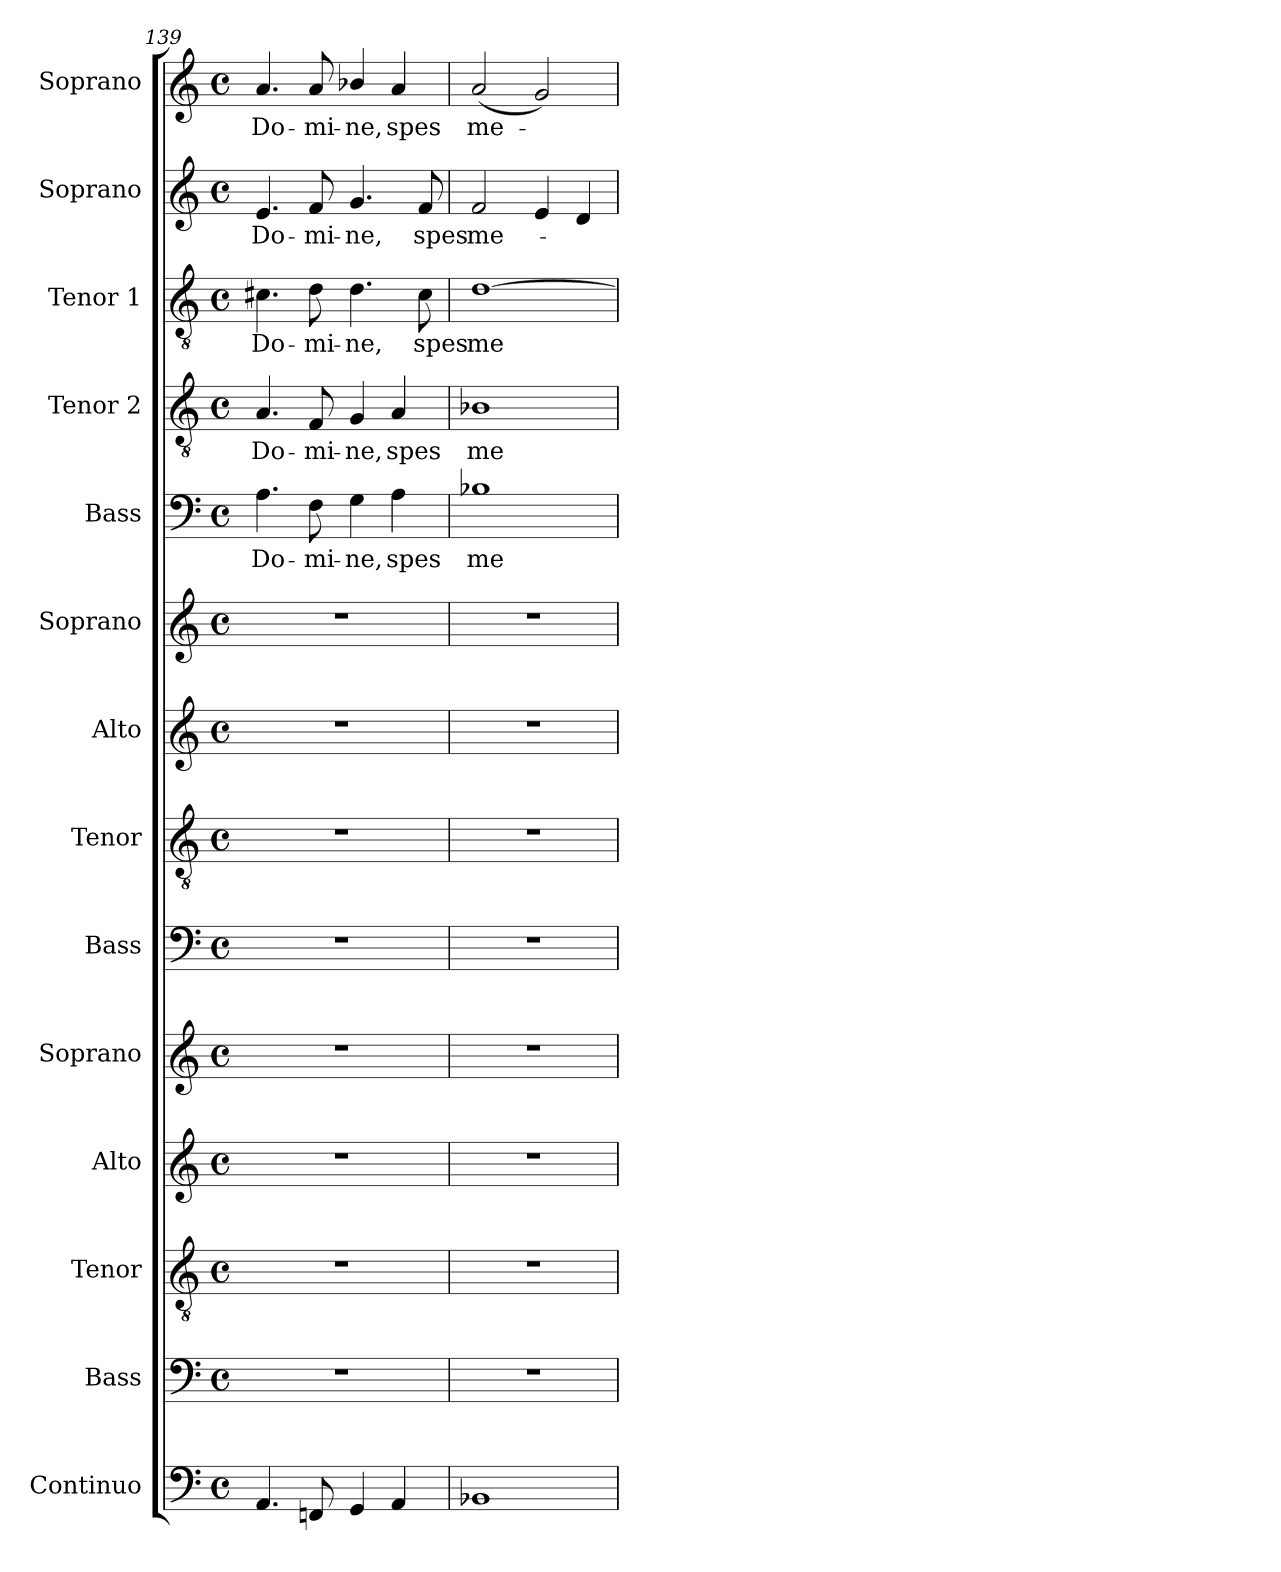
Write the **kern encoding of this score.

**kern	**kern	**kern	**kern	**kern	**kern	**kern	**kern	**kern	**kern	**text	**kern	**text	**kern	**text	**kern	**text	**kern	**text
*part14	*part13	*part12	*part11	*part10	*part9	*part8	*part7	*part6	*part5	*part5	*part4	*part4	*part3	*part3	*part2	*part2	*part1	*part1
*staff14	*staff13	*staff12	*staff11	*staff10	*staff9	*staff8	*staff7	*staff6	*staff5	*staff5	*staff4	*staff4	*staff3	*staff3	*staff2	*staff2	*staff1	*staff1
*I"Continuo	*I"Bass	*I"Tenor	*I"Alto	*I"Soprano	*I"Bass	*I"Tenor	*I"Alto	*I"Soprano	*I"Bass	*	*I"Tenor 2	*	*I"Tenor 1	*	*I"Soprano	*	*I"Soprano	*
*I'Cont.	*I'B.	*I'T.	*I'A.	*I'S.	*I'B.	*I'T.	*I'A.	*I'S.	*I'B.	*	*I'T2.	*	*I'T1.	*	*I'S.	*	*I'S.	*
*clefF4	*clefF4	*clefGv2	*clefG2	*clefG2	*clefF4	*clefGv2	*clefG2	*clefG2	*clefF4	*	*clefGv2	*	*clefGv2	*	*clefG2	*	*clefG2	*
*	*	*ITrd7c12	*	*	*	*ITrd7c12	*	*	*	*	*ITrd7c12	*	*ITrd7c12	*	*	*	*	*
*k[]	*k[]	*k[]	*k[]	*k[]	*k[]	*k[]	*k[]	*k[]	*k[]	*	*k[]	*	*k[]	*	*k[]	*	*k[]	*
*C:	*C:	*C:	*C:	*C:	*C:	*C:	*C:	*C:	*C:	*	*C:	*	*C:	*	*C:	*	*C:	*
*M4/4	*M4/4	*M4/4	*M4/4	*M4/4	*M4/4	*M4/4	*M4/4	*M4/4	*M4/4	*	*M4/4	*	*M4/4	*	*M4/4	*	*M4/4	*
*met(c)	*met(c)	*met(c)	*met(c)	*met(c)	*met(c)	*met(c)	*met(c)	*met(c)	*met(c)	*	*met(c)	*	*met(c)	*	*met(c)	*	*met(c)	*
=139	=139	=139	=139	=139	=139	=139	=139	=139	=139	=139	=139	=139	=139	=139	=139	=139	=139	=139
!	!	!	!	!	!	!	!	!	!	!LO:LY:b:color=#000000	!	!	!	!	!	!	!	!
!	!	!	!	!	!	!	!	!	!	!	!	!LO:LY:b:color=#000000	!	!	!	!	!	!
!	!	!	!	!	!	!	!	!	!	!	!	!	!	!LO:LY:b:color=#000000	!	!	!	!
!	!	!	!	!	!	!	!	!	!	!	!	!	!	!	!	!LO:LY:b:color=#000000	!	!
!	!	!	!	!	!	!	!	!	!	!	!	!	!	!	!	!	!	!LO:LY:b:color=#000000
4.AAi/	1r	1r	1r	1r	1r	1r	1r	1r	4.Ai\	Do-	4.AAi/	Do-	4.C#Xi\	Do-	4.ei/	Do-	4.ai/	Do-
!	!	!	!	!	!	!	!	!	!	!LO:LY:b:color=#000000	!	!	!	!	!	!	!	!
!	!	!	!	!	!	!	!	!	!	!	!	!LO:LY:b:color=#000000	!	!	!	!	!	!
!	!	!	!	!	!	!	!	!	!	!	!	!	!	!LO:LY:b:color=#000000	!	!	!	!
!	!	!	!	!	!	!	!	!	!	!	!	!	!	!	!	!LO:LY:b:color=#000000	!	!
!	!	!	!	!	!	!	!	!	!	!	!	!	!	!	!	!	!	!LO:LY:b:color=#000000
8FFni/	.	.	.	.	.	.	.	.	8Fi\	-mi-	8FFi/	-mi-	8Di\	-mi-	8fi/	-mi-	8ai/	-mi-
!	!	!	!	!	!	!	!	!	!	!LO:LY:b:color=#000000	!	!	!	!	!	!	!	!
!	!	!	!	!	!	!	!	!	!	!	!	!LO:LY:b:color=#000000	!	!	!	!	!	!
!	!	!	!	!	!	!	!	!	!	!	!	!	!	!LO:LY:b:color=#000000	!	!	!	!
!	!	!	!	!	!	!	!	!	!	!	!	!	!	!	!	!LO:LY:b:color=#000000	!	!
!	!	!	!	!	!	!	!	!	!	!	!	!	!	!	!	!	!	!LO:LY:b:color=#000000
4GGi/	.	.	.	.	.	.	.	.	4Gi\	-ne,	4GGi/	-ne,	4.Di\	-ne,	4.gi/	-ne,	4b-Xi/	-ne,
!	!	!	!	!	!	!	!	!	!	!LO:LY:b:color=#000000	!	!	!	!	!	!	!	!
!	!	!	!	!	!	!	!	!	!	!	!	!LO:LY:b:color=#000000	!	!	!	!	!	!
!	!	!	!	!	!	!	!	!	!	!	!	!	!	!	!	!	!	!LO:LY:b:color=#000000
4AAi/	.	.	.	.	.	.	.	.	4Ai\	spes	4AAi/	spes	.	.	.	.	4ai/	spes
!	!	!	!	!	!	!	!	!	!	!	!	!	!	!LO:LY:b:color=#000000	!	!	!	!
!	!	!	!	!	!	!	!	!	!	!	!	!	!	!	!	!LO:LY:b:color=#000000	!	!
.	.	.	.	.	.	.	.	.	.	.	.	.	8C#i\	spes	8fi/	spes	.	.
=140	=140	=140	=140	=140	=140	=140	=140	=140	=140	=140	=140	=140	=140	=140	=140	=140	=140	=140
!	!	!	!	!	!	!	!	!	!	!LO:LY:b:color=#000000	!	!	!	!	!	!	!	!
!	!	!	!	!	!	!	!	!	!	!	!	!LO:LY:b:color=#000000	!	!	!	!	!	!
!	!	!	!	!	!	!	!	!	!	!	!	!	!	!LO:LY:b:color=#000000	!	!	!	!
!	!	!	!	!	!	!	!	!	!	!	!	!	!	!	!	!LO:LY:b:color=#000000	!	!
!	!	!	!	!	!	!	!	!	!	!	!	!	!	!	!	!	!	!LO:LY:b:color=#000000
1BB-Xi	1r	1r	1r	1r	1r	1r	1r	1r	1B-Xi	me-	1BB-Xi	me-	[1Di	me-	2fi/	me-	(2ai/	me-
.	.	.	.	.	.	.	.	.	.	.	.	.	.	.	4ei/	.	2gi/)	.
.	.	.	.	.	.	.	.	.	.	.	.	.	.	.	4di/	.	.	.
=	=	=	=	=	=	=	=	=	=	=	=	=	=	=	=	=	=	=
*-	*-	*-	*-	*-	*-	*-	*-	*-	*-	*-	*-	*-	*-	*-	*-	*-	*-	*-
